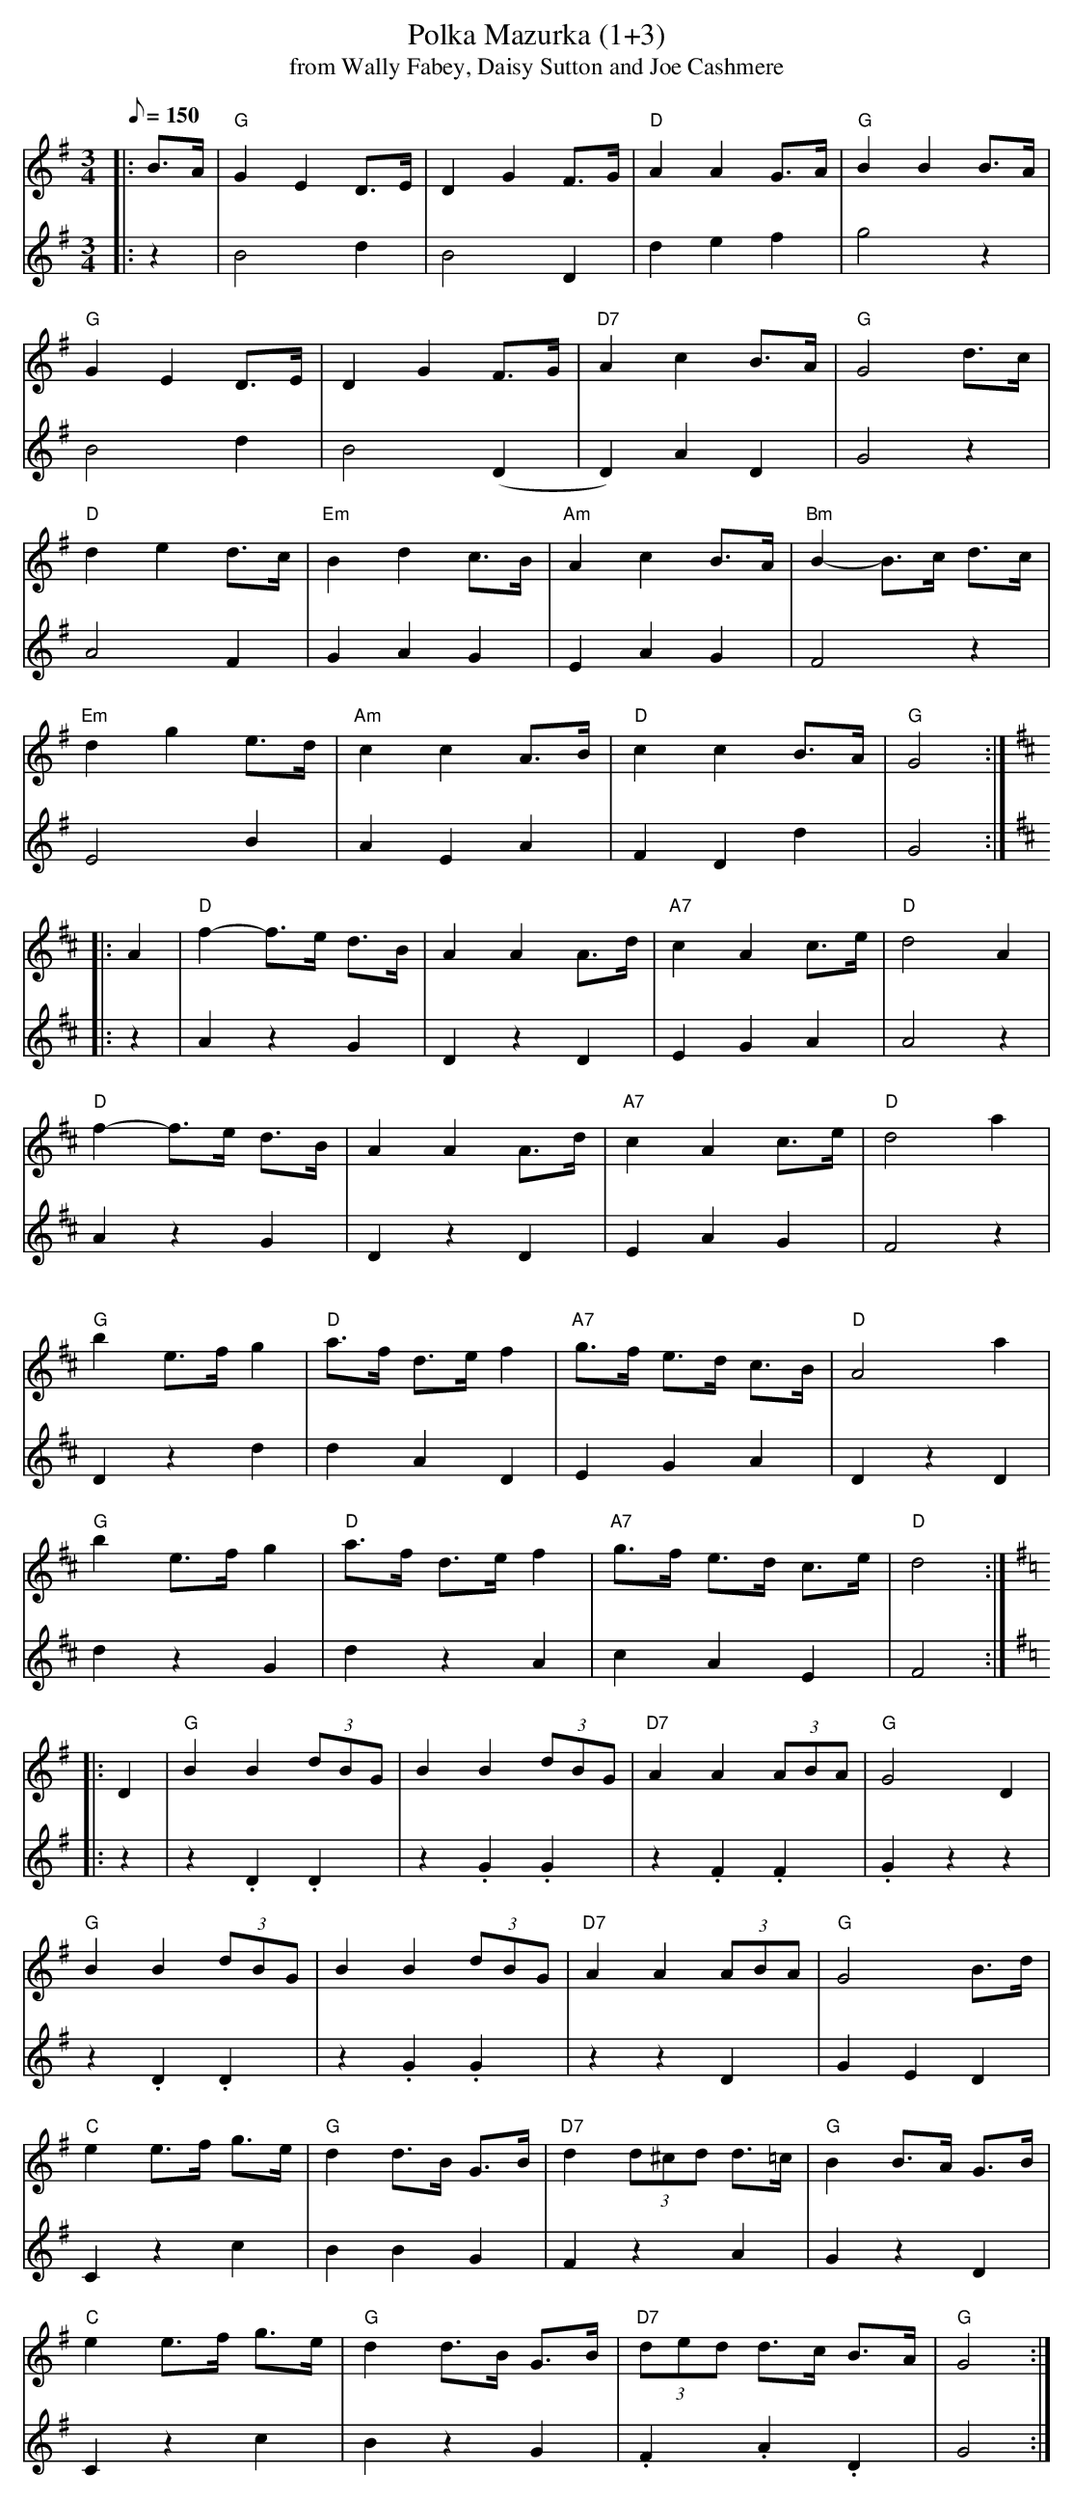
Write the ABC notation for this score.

X:1
T:Polka Mazurka (1+3)
T:from Wally Fabey, Daisy Sutton and Joe Cashmere
M:3/4
L:1/8
Q:150
K:G
V:1
|:B>A|"G"G2E2D>E|D2G2F>G|"D"A2A2G>A|"G"B2B2B>A|
"G"G2E2D>E|D2G2F>G|"D7"A2c2B>A|"G"G4d>c|
"D"d2e2d>c|"Em"B2d2c>B|"Am"A2c2B>A|"Bm"B2-B>c d>c|
"Em"d2g2e>d|"Am"c2c2A>B|"D"c2c2B>A|"G"G4:|
K:D
|:A2|"D"f2-f>e d>B|A2A2A>d|"A7"c2A2c>e|"D"d4A2|
"D"f2-f>e d>B|A2A2A>d|"A7"c2A2c>e|"D"d4a2|
"G"b2e>fg2|"D"a>f d>ef2|"A7"g>f e>d c>B|"D"A4a2|
"G"b2e>fg2|"D"a>f d>ef2|"A7"g>f e>d c>e|"D"d4:|
K:G
|:D2|"G"B2B2(3dBG|B2B2(3dBG|"D7"A2A2(3ABA|"G"G4D2|
"G"B2B2(3dBG|B2B2(3dBG|"D7"A2A2(3ABA|"G"G4B>d|
"C"e2e>f g>e|"G"d2 d>B G>B|"D7"d2 (3d^cd d>=c|"G"B2B>A G>B|
"C"e2e>f g>e|"G"d2 d>B G>B|"D7"(3ded d>c B>A|"G"G4:|
V:3
K:G
|:z2|B4d2|B4D2|d2e2f2|g4z2|
B4d2|B4(D2|D2)A2D2|G4z2|
A4F2|G2A2G2|E2A2G2|F4z2|
E4B2|A2E2A2|F2D2d2|G4:|
K:D
|:z2|A2z2G2|D2z2D2|E2G2A2|A4z2|
A2z2G2|D2z2D2|E2A2G2|F4z2|
D2z2d2|d2A2D2|E2G2A2|D2z2D2|
d2z2G2|d2z2A2|c2A2E2|F4:|
K:G
|:z2|z2.D2.D2|z2.G2.G2|z2.F2.F2|.G2z2z2|
z2.D2.D2|z2.G2.G2|z2z2D2|G2E2D2|
C2z2c2|B2B2G2|F2z2A2|G2z2D2|
C2z2c2|B2z2G2|.F2.A2.D2|G4:|
